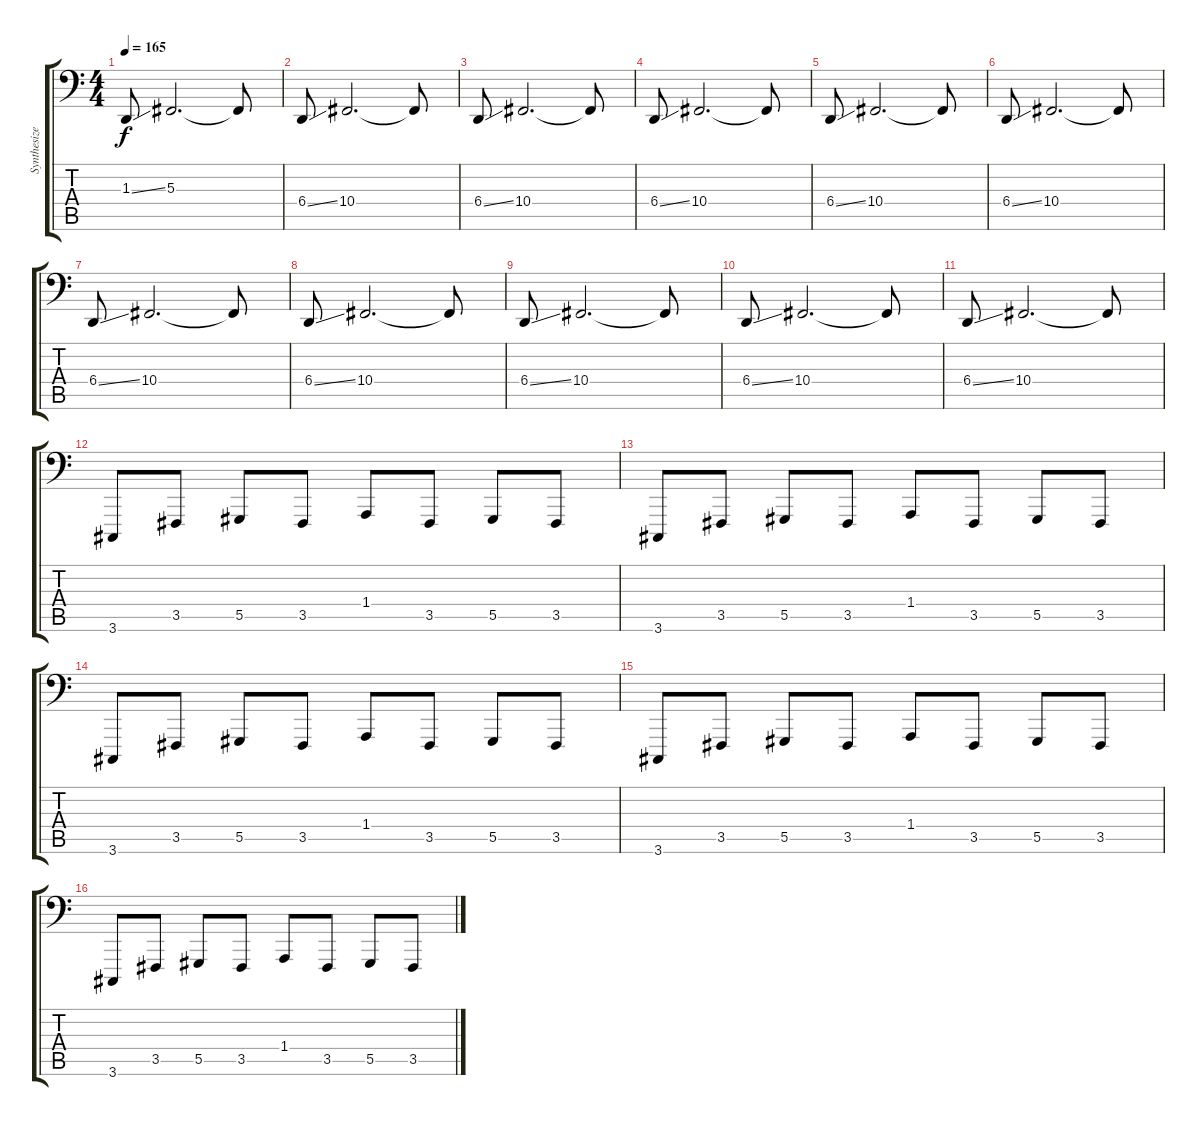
\track ("Synthesizer" "Synthesize") {instrument pad3polysynth}
\staff {score tabs}
\tuning (B2 Gb2 Db2 Ab1 Eb1 Bb0) {hide}
\ts (4 4)
\tempo 165
\clef f4
\ks c
1.3{ss}.8{dy f instrument pad3polysynth} 5.3.2{d} 5.3{t}.8 |
6.4{ss}.8 10.4.2{d} 10.4{t}.8 |
6.4{ss}.8 10.4.2{d} 10.4{t}.8 |
6.4{ss}.8 10.4.2{d} 10.4{t}.8 |
6.4{ss}.8 10.4.2{d} 10.4{t}.8 |
6.4{ss}.8 10.4.2{d} 10.4{t}.8 |
6.4{ss}.8 10.4.2{d} 10.4{t}.8 |
6.4{ss}.8 10.4.2{d} 10.4{t}.8 |
6.4{ss}.8 10.4.2{d} 10.4{t}.8 |
6.4{ss}.8 10.4.2{d} 10.4{t}.8 |
6.4{ss}.8 10.4.2{d} 10.4{t}.8 |
3.6.8 3.5.8 5.5.8 3.5.8 1.4.8 3.5.8 5.5.8 3.5.8 |
3.6.8 3.5.8 5.5.8 3.5.8 1.4.8 3.5.8 5.5.8 3.5.8 |
3.6.8 3.5.8 5.5.8 3.5.8 1.4.8 3.5.8 5.5.8 3.5.8 |
3.6.8 3.5.8 5.5.8 3.5.8 1.4.8 3.5.8 5.5.8 3.5.8 |
3.6.8 3.5.8 5.5.8 3.5.8 1.4.8 3.5.8 5.5.8 3.5.8
